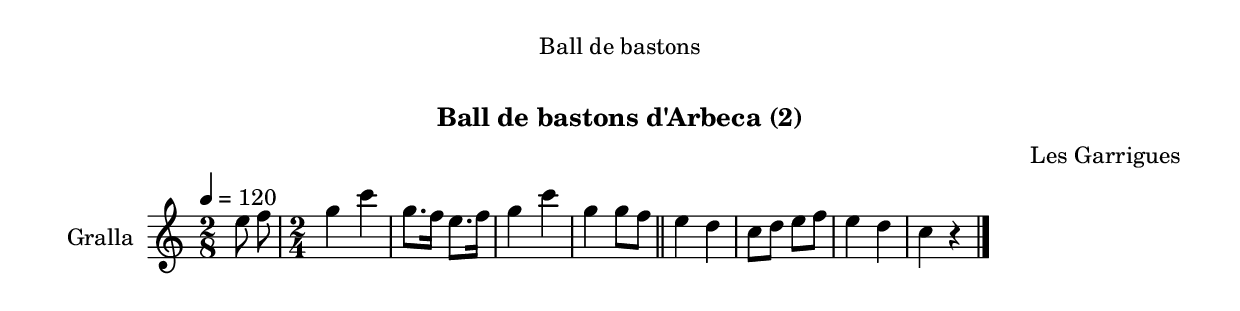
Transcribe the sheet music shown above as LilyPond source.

\version "2.22.1"

\header {
  dedication="Ball de bastons"
  title="  "
  subtitle="Ball de bastons d'Arbeca (2)"
  subsubtitle=""
  poet=""
  meter=""
  piece=""
  composer="Les Garrigues"
  arranger=""
  opus=""
  instrument=""
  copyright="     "
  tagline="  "
}

liniaroAa =
\relative e''
{
  \tempo 4=120
  \clef treble
  \key c \major
  \time 2/8
  e8 f  |
  \time 2/4   g4 c  |
  g8. f16 e8. f16  |
  g4 c  |
  %05
  g4 g8 f  \bar "||"
  e4 d  |
  c8 d e f  |
  e4 d  |
  c4 r4  \bar "|." % kompletite
}

\score {
  \new StaffGroup {
    \override Score.RehearsalMark #'self-alignment-X = #LEFT
    <<
      \new Staff \with {instrumentName = #"Gralla" shortInstrumentName = #"G"} \liniaroAa
    >>
  }
  \layout {}
}
\score { \unfoldRepeats
  \new StaffGroup {
    \override Score.RehearsalMark #'self-alignment-X = #LEFT
    <<
      \new Staff \with {instrumentName = #"Gralla" shortInstrumentName = #"G"} \liniaroAa
    >>
  }
  \midi {}
}
